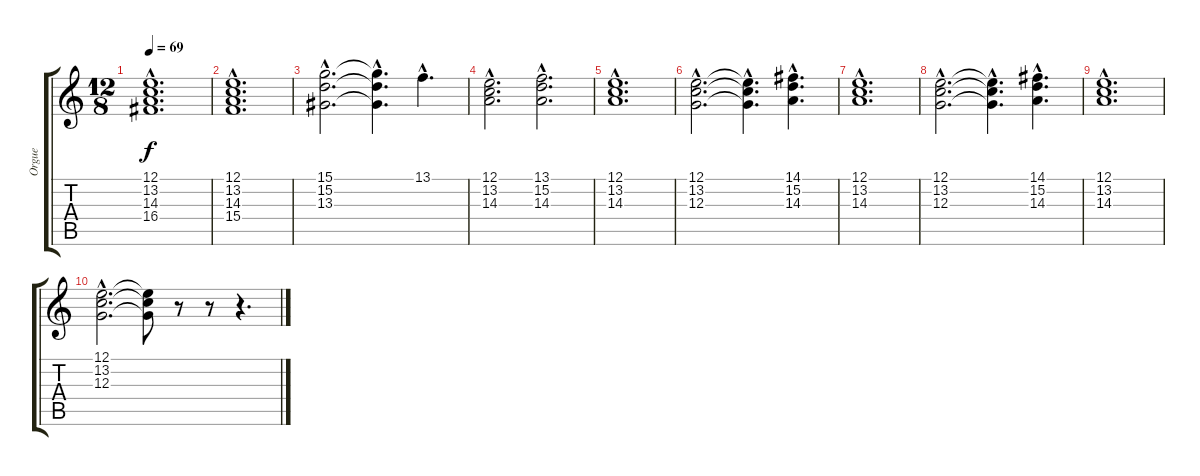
\track ("Orgue" "Orgue") {instrument drawbarorgan}
\staff {score tabs}
\tuning (E4 B3 G3 D3 A2 E2) {hide}
\ts (12 8)
\tempo 69
\clef g2
\ks c
(12.1{hac} 13.2{hac} 14.3{hac} 16.4{hac}).1{d dy f} |
(12.1{hac} 13.2{hac} 14.3{hac} 15.4{hac}).1{d} |
(15.1{hac} 15.2{hac} 13.3{hac}).2{d} (15.1{hac t} 15.2{hac t} 13.3{hac t}).4{d} 13.1{hac}.4{d} |
(12.1{hac} 13.2{hac} 14.3{hac}).2{d} (13.1{hac} 15.2{hac} 14.3{hac}).2{d} |
(12.1{hac} 13.2{hac} 14.3{hac}).1{d} |
(12.1{hac} 13.2{hac} 12.3{hac}).2{d} (12.1{hac t} 13.2{hac t} 12.3{hac t}).4{d} (14.1{hac} 15.2{hac} 14.3{hac}).4{d} |
(12.1{hac} 13.2{hac} 14.3{hac}).1{d} |
(12.1{hac} 13.2{hac} 12.3{hac}).2{d} (12.1{hac t} 13.2{hac t} 12.3{hac t}).4{d} (14.1{hac} 15.2{hac} 14.3{hac}).4{d} |
(12.1{hac} 13.2{hac} 14.3{hac}).1{d} |
(12.1{hac} 13.2{hac} 12.3{hac}).2{d} (12.1{t} 13.2{t} 12.3{t}).8 r.8 r.8 r.4{d}
